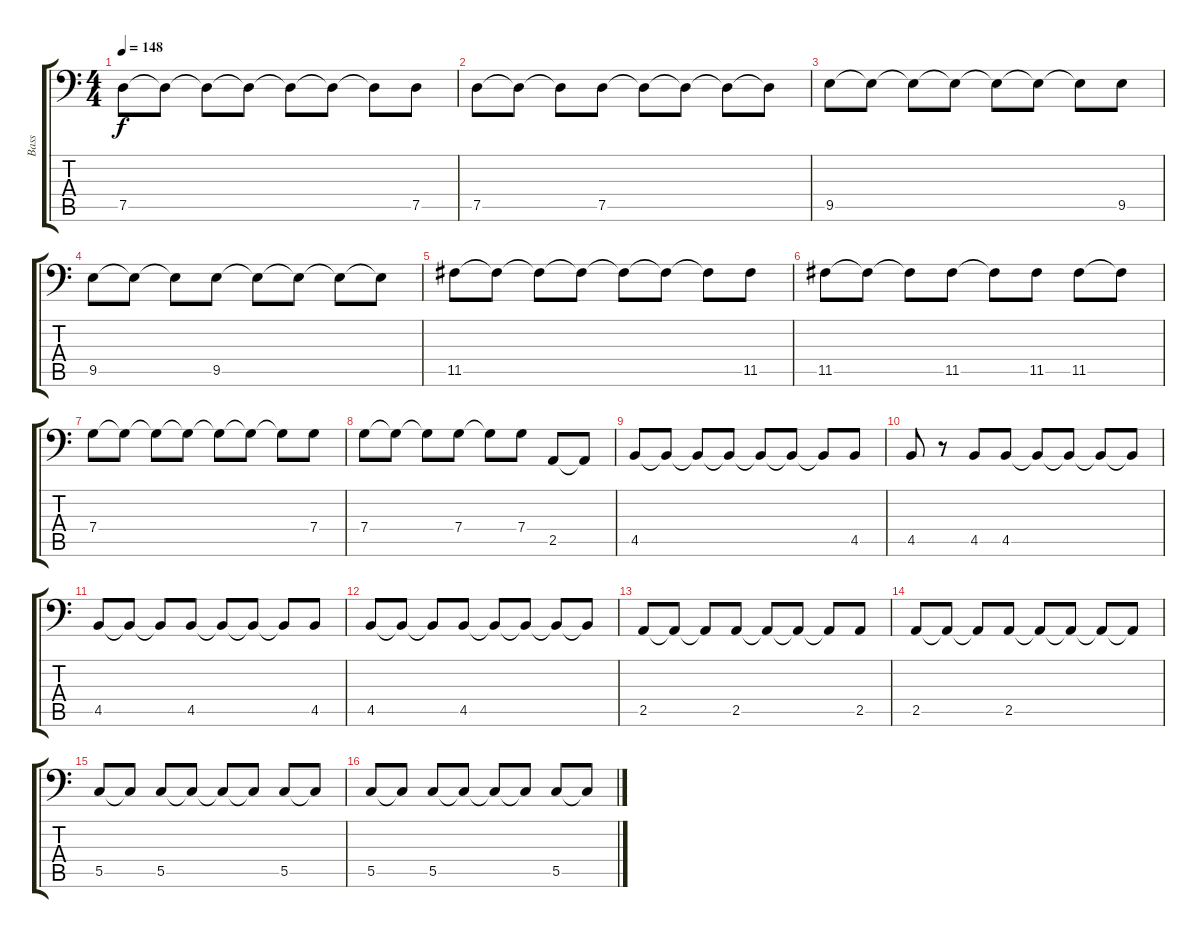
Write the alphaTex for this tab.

\track ("Bass" "Bass") {instrument electricbasspick}
\staff {score tabs}
\tuning (D3 A2 F2 C2 G1 D1) {hide}
\ts (4 4)
\tempo 148
\clef f4
\ks c
7.5.8{dy f} 7.5{t}.8 7.5{t}.8 7.5{t}.8 7.5{t}.8 7.5{t}.8 7.5{t}.8 7.5.8 |
7.5.8 7.5{t}.8 7.5{t}.8 7.5.8 7.5{t}.8 7.5{t}.8 7.5{t}.8 7.5{t}.8 |
9.5.8 9.5{t}.8 9.5{t}.8 9.5{t}.8 9.5{t}.8 9.5{t}.8 9.5{t}.8 9.5.8 |
9.5.8 9.5{t}.8 9.5{t}.8 9.5.8 9.5{t}.8 9.5{t}.8 9.5{t}.8 9.5{t}.8 |
11.5.8 11.5{t}.8 11.5{t}.8 11.5{t}.8 11.5{t}.8 11.5{t}.8 11.5{t}.8 11.5.8 |
11.5.8 11.5{t}.8 11.5{t}.8 11.5.8 11.5{t}.8 11.5.8 11.5.8 11.5{t}.8 |
7.4.8 7.4{t}.8 7.4{t}.8 7.4{t}.8 7.4{t}.8 7.4{t}.8 7.4{t}.8 7.4.8 |
7.4.8 7.4{t}.8 7.4{t}.8 7.4.8 7.4{t}.8 7.4.8 2.5.8 2.5{t}.8 |
4.5.8 4.5{t}.8 4.5{t}.8 4.5{t}.8 4.5{t}.8 4.5{t}.8 4.5{t}.8 4.5.8 |
4.5.8 r.8 4.5.8 4.5.8 4.5{t}.8 4.5{t}.8 4.5{t}.8 4.5{t}.8 |
4.5.8 4.5{t}.8 4.5{t}.8 4.5.8 4.5{t}.8 4.5{t}.8 4.5{t}.8 4.5.8 |
4.5.8 4.5{t}.8 4.5{t}.8 4.5.8 4.5{t}.8 4.5{t}.8 4.5{t}.8 4.5{t}.8 |
2.5.8 2.5{t}.8 2.5{t}.8 2.5.8 2.5{t}.8 2.5{t}.8 2.5{t}.8 2.5.8 |
2.5.8 2.5{t}.8 2.5{t}.8 2.5.8 2.5{t}.8 2.5{t}.8 2.5{t}.8 2.5{t}.8 |
5.5.8 5.5{t}.8 5.5.8 5.5{t}.8 5.5{t}.8 5.5{t}.8 5.5.8 5.5{t}.8 |
5.5.8 5.5{t}.8 5.5.8 5.5{t}.8 5.5{t}.8 5.5{t}.8 5.5.8 5.5{t}.8
